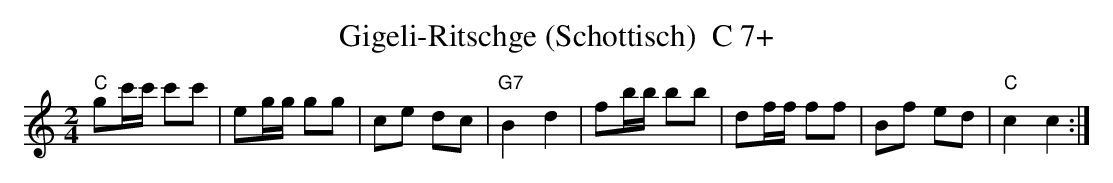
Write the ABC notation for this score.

X:1
T:Gigeli-Ritschge (Schottisch)  C 7+
M:2/4
L:1/16
K:C%%MIDI gchordon
"C"g2c'c' c'2c'2 | e2gg g2g2 | c2e2 d2c2 | "G7"B4d4 | f2bb b2b2 | d2ff f2f2 | B2f2 e2d2 | "C"c4c4 :|
